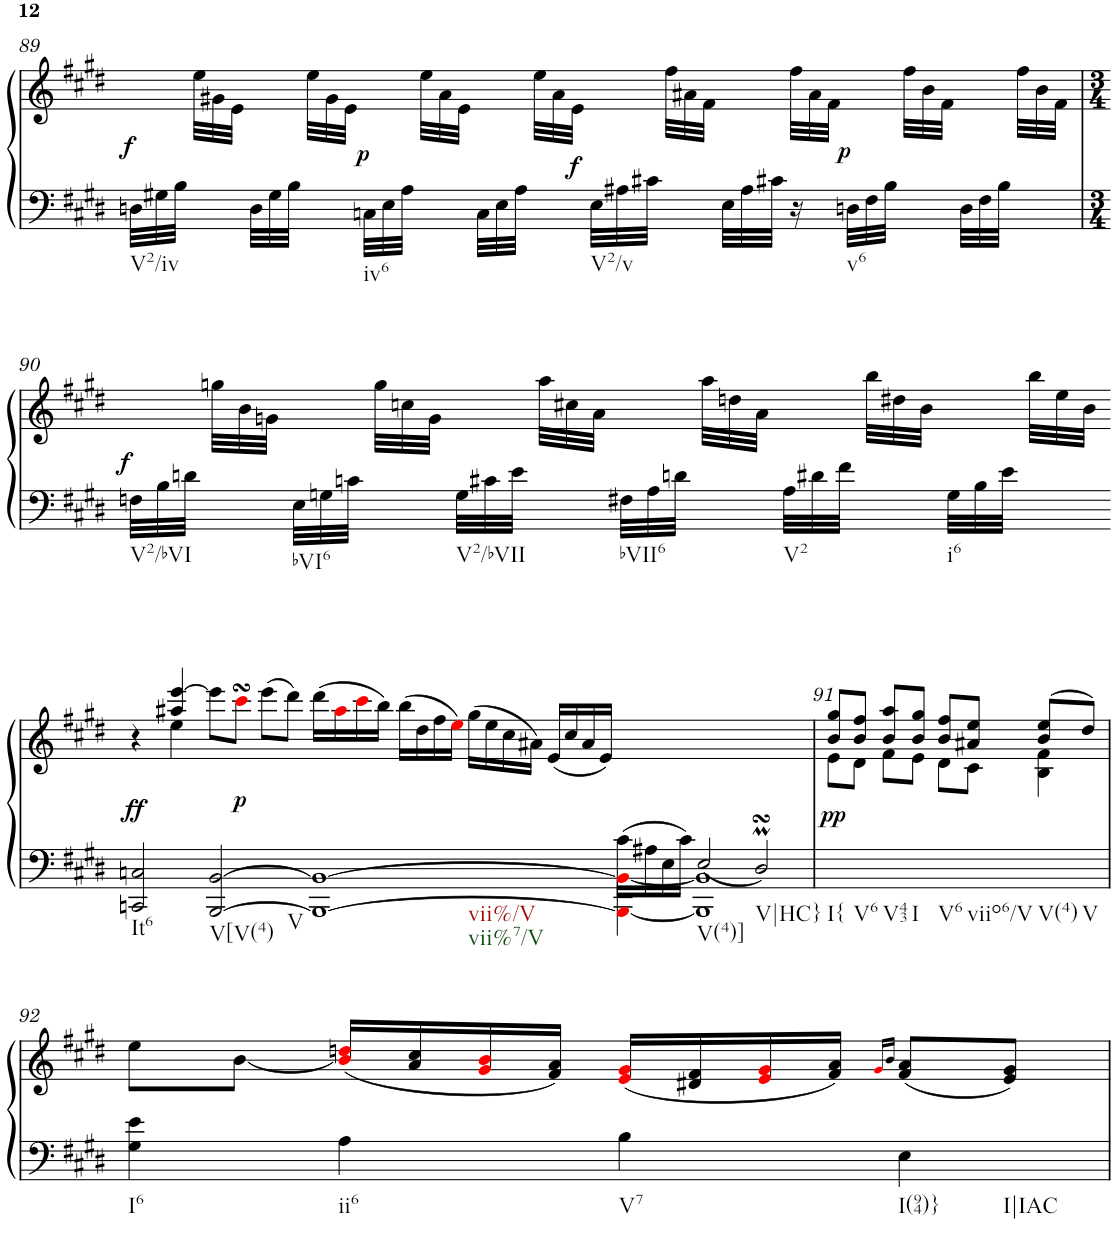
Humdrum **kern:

**kern	**kern	**dynam
*part1	*part1	*part1
*staff2	*staff1	*staff1/2
*I"Harpsichord	*	*
*I'Hch.	*	*
!!LO:PB:g=z
*clefF4	*clefG2	*
*k[f#c#g#d#]	*k[f#c#g#d#]	*
*E:	*E:	*
*M4/4	*M4/4	*
*met(c)	*met(c)	*
*Xtuplet	*	*
=89	=89	=89
!LO:TX:b:t=V2/iv	!	!
!	!	!LO:DY:b
48Dn\LLL	16ryy	f
48G#X\	.	.
48B\JJJ	.	.
*	*Xtuplet	*
16ryy	48ee\LLL	.
.	48g#X\	.
.	48e\JJJ	.
48D\LLL	16ryy	.
48G#\	.	.
48B\JJJ	.	.
16ryy	48ee\LLL	.
.	48g#\	.
.	48e\JJJ	.
!LO:TX:b:t=iv6	!	!
!	!	!LO:DY:b
48Cn\LLL	16ryy	p
48E\	.	.
48A\JJJ	.	.
16ryy	48ee\LLL	.
.	48a\	.
.	48e\JJJ	.
48C\LLL	16ryy	.
48E\	.	.
48A\JJJ	.	.
16ryy	48ee\LLL	.
.	48a\	.
!	!	!LO:DY:b
.	48e\JJJ	f
!LO:TX:b:t=V2/v	!	!
48E\LLL	16ryy	.
48A#X\	.	.
48c#X\JJJ	.	.
16ryy	48ff#\LLL	.
.	48a#X\	.
.	48f#\JJJ	.
48E\LLL	16ryy	.
48A#\	.	.
48c#X\JJJ	.	.
16r	48ff#\LLL	.
.	48a#\	.
!	!	!LO:DY:b
.	48f#\JJJ	p
!LO:TX:b:t=v6	!	!
48Dn\LLL	16ryy	.
48F#\	.	.
48B\JJJ	.	.
16ryy	48ff#\LLL	.
.	48b\	.
.	48f#\JJJ	.
48D\LLL	16ryy	.
48F#\	.	.
48B\JJJ	.	.
16ryy	48ff#\LLL	.
.	48b\	.
.	48f#\JJJ	.
!!LO:LB:g=z
=90	=90	=90
*M3/4	*M3/4	*
!LO:TX:b:t=V2/bVI	!	!
!	!	!LO:DY:b
48Fn\LLL	16ryy	f
48B\	.	.
48dn\JJJ	.	.
16ryy	48ggn\LLL	.
.	48b\	.
.	48gn\JJJ	.
!LO:TX:b:t=bVI6	!	!
48E\LLL	16ryy	.
48Gn\	.	.
48cn\JJJ	.	.
16ryy	48gg\LLL	.
.	48ccn\	.
.	48g\JJJ	.
!LO:TX:b:t=V2/bVII	!	!
48G\LLL	16ryy	.
48c#X\	.	.
48e\JJJ	.	.
16ryy	48aa\LLL	.
.	48cc#X\	.
.	48a\JJJ	.
!LO:TX:b:t=bVII6	!	!
48F#X\LLL	16ryy	.
48A\	.	.
48dn\JJJ	.	.
16ryy	48aa\LLL	.
.	48ddn\	.
.	48a\JJJ	.
!LO:TX:b:t=V2	!	!
48A\LLL	16ryy	.
48d#X\	.	.
48f#\JJJ	.	.
16ryy	48bb\LLL	.
.	48dd#X\	.
.	48b\JJJ	.
!LO:TX:b:t=i6	!	!
48G\LLL	16ryy	.
48B\	.	.
48e\JJJ	.	.
16ryy	48bb\LLL	.
.	48ee\	.
.	48b\JJJ	.
!!LO:LB:g=z
=90X1-	=90X1-	=90X1-
*M13/4	*M13/4	*
*^	*^	*
!LO:TX:b:t=It6	!	!	!	!
!	!	!	!	!LO:DY:b
2CCn/ 2Cn/	0ryy	4r	4ryy	ff
.	.	4aa#X/ [4eee/	4ee\	.
!LO:TX:b:t=V[V(4)	!	!	!	!
!LO:TX:b:t=V	!	!	!	!
[>2BBB/ [>2BB/	.	8eee\L]	1ryy	.
!	!	!	!	!LO:DY:b
.	.	8ccc#sSSSi\J	.	p
.	.	(>8eee\L	.	.
.	.	8ddd#\J)	.	.
!LO:TX:b:t=vii%/V	!	!	!	!
!LO:TX:b:t=vii%7/V	!	!	!	!
1BBB_ 1BB_	.	(>16ddd#\LL	.	.
.	.	16aa#i\	.	.
.	.	16ccc#i\	.	.
.	.	16bb\JJ)	.	.
.	.	(>16bb\LL	.	.
.	.	16dd#\	.	.
.	.	16ff#\	.	.
.	.	16eei\JJ)	.	.
.	.	(>16gg#\LL	1..ryy	.
.	.	16ee\	.	.
.	.	16cc#\	.	.
.	.	16a#X\JJ)	.	.
.	.	(<16e/LL	.	.
.	.	16cc#/	.	.
.	.	16a#/	.	.
.	.	16e/JJ)	.	.
4BBBi\_ 4BBi\_	16c#\LL	1ryy	.	.
.	16A#X\	.	.	.
.	16E\	.	.	.
.	16c#\JJ	.	.	.
!LO:TX:b:t=V(4)]	!	!	!	!
!LO:TX:b:t=V|HC}	!	!	!	!
1BBB] 1BB]	2E/	.	.	.
.	2D#msSsS/	.	.	.
.	.	4ryy	.	.
*v	*v	*	*	*
=91	=91	=91	=91
*M4/4	*M4/4	*	*
!LO:TX:b:t=I{	!	!	!
!LO:TX:b:t=V6	!	!	!
!LO:TX:b:t=V43	!	!	!
!LO:TX:b:t=I	!	!	!
!LO:TX:b:t=V6	!	!	!
!LO:TX:b:t=viio6/V	!	!	!
!LO:TX:b:t=V(4)	!	!	!
!LO:TX:b:t=V	!	!	!
!	!	!	!LO:DY:b
1ryy	8b/ 8gg#/L	8e\L	pp
.	8b/ 8ff#/J	8d#\J	.
.	8b/ 8aa/L	8f#\L	.
.	8b/ 8gg#/J	8e\J	.
.	8b/ 8ff#/L	8d#\L	.
.	8a#X/ 8ee/J	8c#\J	.
.	(>8b/ 8ee/L	4B\ 4f#\	.
.	8dd#/J)	.	.
*	*v	*v	*
!!LO:LB:g=z
=92	=92	=92
!LO:TX:b:t=I6	!	!
4G#\ 4e\	8ee\L	.
.	[<8b\J	.
!LO:TX:b:t=ii6	!	!
4A\	(<16bi/] 16ddni/LL	.
.	16a/ 16cc#/	.
.	16g#i/ 16bi/	.
.	16f#/ 16a/JJ)	.
!LO:TX:b:t=V7	!	!
4B\	(<16ei/ 16g#i/LL	.
.	16d#X/ 16f#/	.
.	16ei/ 16g#i/	.
.	16f#/ 16a/JJ)	.
.	16qg#i/LL	.
.	16qb/JJ	.
!LO:TX:b:t=I(94)}	!	!
!LO:TX:b:t=I|IAC	!	!
4E\	(<8f#/ 8a/L	.
.	8e/ 8g#/J)	.
=	=	=
*-	*-	*-
